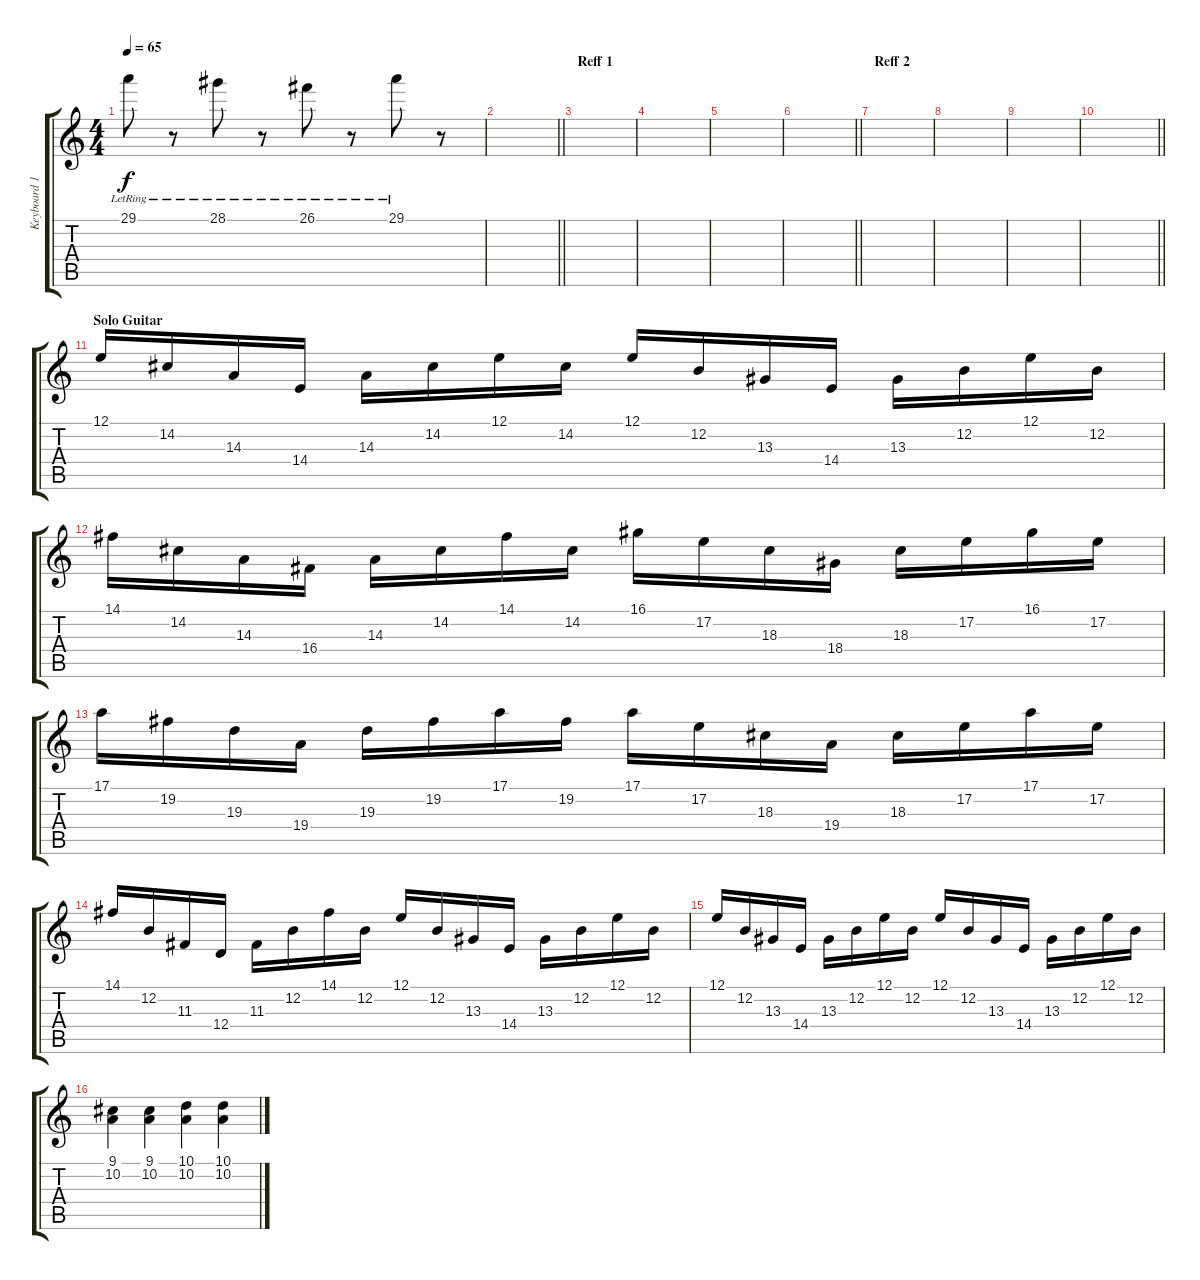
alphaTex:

\track ("Keyboard 1" "Keyboard 1") {instrument vibraphone}
\staff {score tabs}
\tuning (E4 B3 G3 D3 A2 E2) {hide}
\ts (4 4)
\tempo 65
\clef g2
\ks c
29.1{lr}.8{dy f} r.8 28.1{lr}.8 r.8 26.1{lr}.8 r.8 29.1{lr}.8 r.8 |
\barLineRight lightlight
|
\section ("" "Reff 1")
|
|
|
\barLineRight lightlight
|
\section ("" "Reff 2")
|
|
|
\barLineRight lightlight
|
\section ("" "Solo Guitar")
12.1.16{volume 11 balance 8 instrument acousticgrandpiano} 14.2.16 14.3.16 14.4.16 14.3.16 14.2.16 12.1.16 14.2.16 12.1.16 12.2.16 13.3.16 14.4.16 13.3.16 12.2.16 12.1.16 12.2.16 |
14.1.16 14.2.16 14.3.16 16.4.16 14.3.16 14.2.16 14.1.16 14.2.16 16.1.16 17.2.16 18.3.16 18.4.16 18.3.16 17.2.16 16.1.16 17.2.16 |
17.1.16 19.2.16 19.3.16 19.4.16 19.3.16 19.2.16 17.1.16 19.2.16 17.1.16 17.2.16 18.3.16 19.4.16 18.3.16 17.2.16 17.1.16 17.2.16 |
14.1.16 12.2.16 11.3.16 12.4.16 11.3.16 12.2.16 14.1.16 12.2.16 12.1.16 12.2.16 13.3.16 14.4.16 13.3.16 12.2.16 12.1.16 12.2.16 |
12.1.16 12.2.16 13.3.16 14.4.16 13.3.16 12.2.16 12.1.16 12.2.16 12.1.16 12.2.16 13.3.16 14.4.16 13.3.16 12.2.16 12.1.16 12.2.16 |
(9.1 10.2).4{volume 14 balance 8} (9.1 10.2).4 (10.1 10.2).4 (10.1 10.2).4
